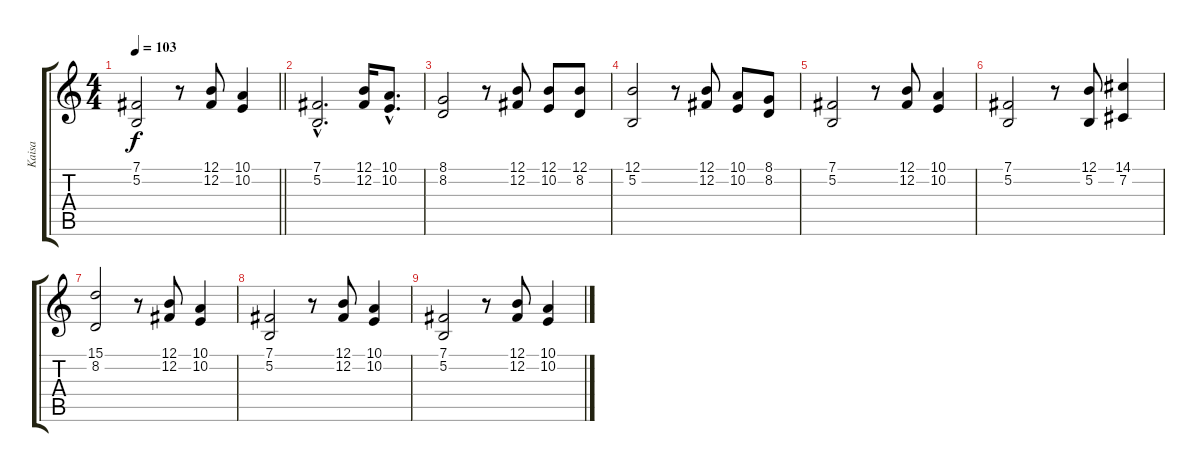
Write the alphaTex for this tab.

\track ("Kaisa" "Kaisa") {instrument cello}
\staff {score tabs}
\tuning (B3 Gb3 D3 A2 E2 B1) {hide}
\ts (4 4)
\tempo 103
\clef g2
\barLineRight lightlight
\ks c
(7.1 5.2).2{dy f} r.8 (12.1 12.2).8 (10.1 10.2).4 |
(7.1{hac} 5.2{hac}).2{d} (12.1 12.2).16 (10.1{hac} 10.2{hac}).8{d} |
(8.1 8.2).2 r.8 (12.1 12.2).8 (12.1 10.2).8 (12.1 8.2).8 |
(12.1 5.2).2 r.8 (12.1 12.2).8 (10.1 10.2).8 (8.1 8.2).8 |
(7.1 5.2).2 r.8 (12.1 12.2).8 (10.1 10.2).4 |
(7.1 5.2).2 r.8 (12.1 5.2).8 (14.1 7.2).4 |
(15.1 8.2).2 r.8 (12.1 12.2).8 (10.1 10.2).4 |
(7.1 5.2).2 r.8 (12.1 12.2).8 (10.1 10.2).4 |
(7.1 5.2).2 r.8 (12.1 12.2).8 (10.1 10.2).4
